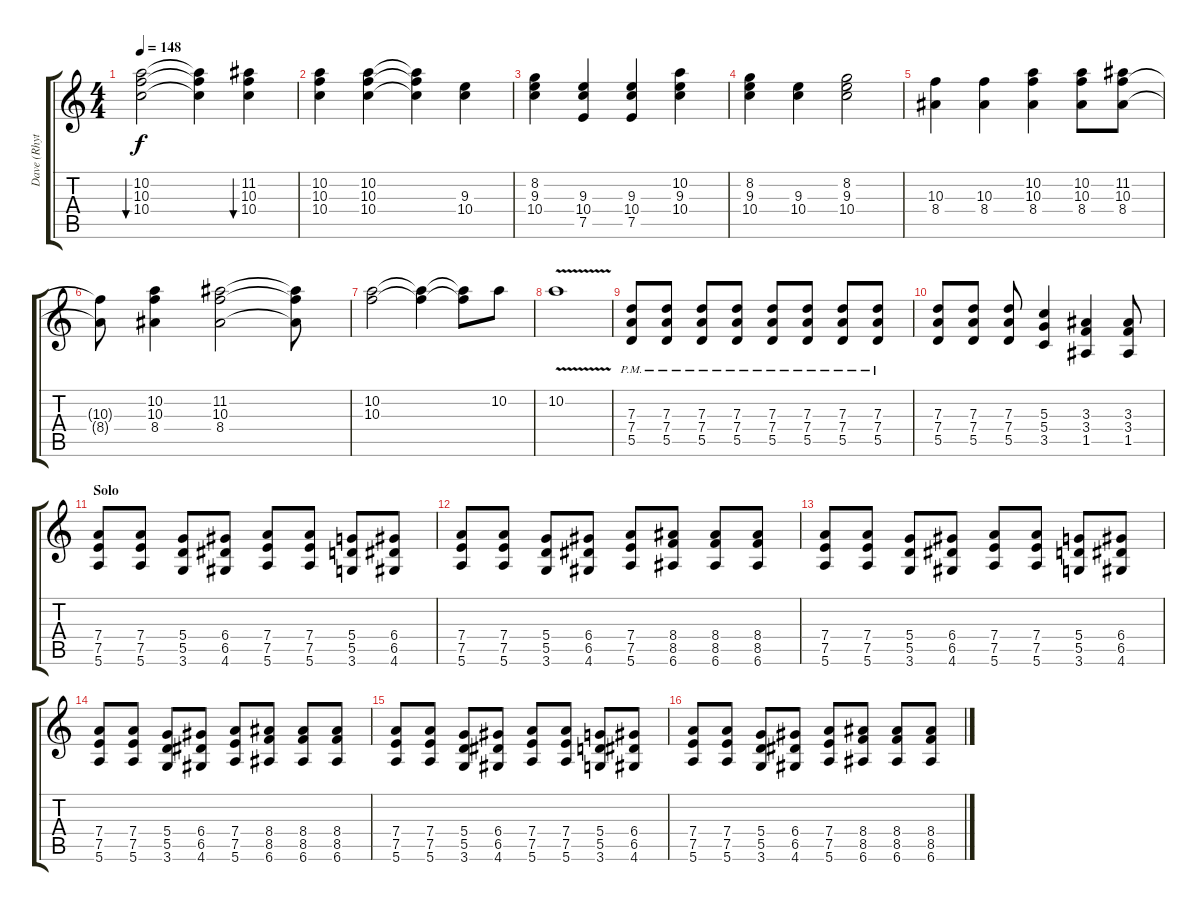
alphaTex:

\track ("Dave (Rhytm)" "Dave (Rhyt") {instrument distortionguitar}
\staff {score tabs}
\tuning (E4 B3 G3 D3 A2 E2) {hide}
\ts (4 4)
\tempo 148
\clef g2
\ks c
(10.2 10.3 10.4).2{bu 480 dy f} (10.2{t} 10.3{t} 10.4{t}).4 (11.2 10.3 10.4).4{bu 480} |
(10.2 10.3 10.4).4 (10.2 10.3 10.4).4 (10.2{t} 10.3{t} 10.4{t}).4 (9.3 10.4).4 |
(8.2 9.3 10.4).4 (9.3 10.4 7.5).4 (9.3 10.4 7.5).4 (10.2 9.3 10.4).4 |
(8.2 9.3 10.4).4 (9.3 10.4).4 (8.2 9.3 10.4).2 |
(10.3 8.4).4 (10.3 8.4).4 (10.2 10.3 8.4).4 (10.2 10.3 8.4).8 (11.2 10.3 8.4).8 |
(10.3{t} 8.4{t}).8 (10.2 10.3 8.4).4 (11.2 10.3 8.4).2 (11.2{t} 10.3{t} 8.4{t}).8 |
(10.2 10.3).2 (10.2{t} 10.3{t}).4 (10.2{t} 10.3{t}).8 10.2.8 |
10.2{v}.1 |
(7.3{pm} 7.4{pm} 5.5).8 (7.3{pm} 7.4{pm} 5.5).8 (7.3{pm} 7.4{pm} 5.5).8 (7.3{pm} 7.4{pm} 5.5).8 (7.3{pm} 7.4{pm} 5.5).8 (7.3{pm} 7.4{pm} 5.5).8 (7.3{pm} 7.4{pm} 5.5).8 (7.3{pm} 7.4{pm} 5.5).8 |
(7.3 7.4 5.5).8 (7.3 7.4 5.5).8 (7.3 7.4 5.5).8 (5.3 5.4 3.5).4 (3.3 3.4 1.5).4 (3.3 3.4 1.5).8 |
\section ("" "Solo")
(7.4 7.5 5.6).8 (7.4 7.5 5.6).8 (5.4 5.5 3.6).8 (6.4 6.5 4.6).8 (7.4 7.5 5.6).8 (7.4 7.5 5.6).8 (5.4 5.5 3.6).8 (6.4 6.5 4.6).8 |
(7.4 7.5 5.6).8 (7.4 7.5 5.6).8 (5.4 5.5 3.6).8 (6.4 6.5 4.6).8 (7.4 7.5 5.6).8 (8.4 8.5 6.6).8 (8.4 8.5 6.6).8 (8.4 8.5 6.6).8 |
(7.4 7.5 5.6).8 (7.4 7.5 5.6).8 (5.4 5.5 3.6).8 (6.4 6.5 4.6).8 (7.4 7.5 5.6).8 (7.4 7.5 5.6).8 (5.4 5.5 3.6).8 (6.4 6.5 4.6).8 |
(7.4 7.5 5.6).8 (7.4 7.5 5.6).8 (5.4 5.5 3.6).8 (6.4 6.5 4.6).8 (7.4 7.5 5.6).8 (8.4 8.5 6.6).8 (8.4 8.5 6.6).8 (8.4 8.5 6.6).8 |
(7.4 7.5 5.6).8 (7.4 7.5 5.6).8 (5.4 5.5 3.6).8 (6.4 6.5 4.6).8 (7.4 7.5 5.6).8 (7.4 7.5 5.6).8 (5.4 5.5 3.6).8 (6.4 6.5 4.6).8 |
(7.4 7.5 5.6).8 (7.4 7.5 5.6).8 (5.4 5.5 3.6).8 (6.4 6.5 4.6).8 (7.4 7.5 5.6).8 (8.4 8.5 6.6).8 (8.4 8.5 6.6).8 (8.4 8.5 6.6).8
